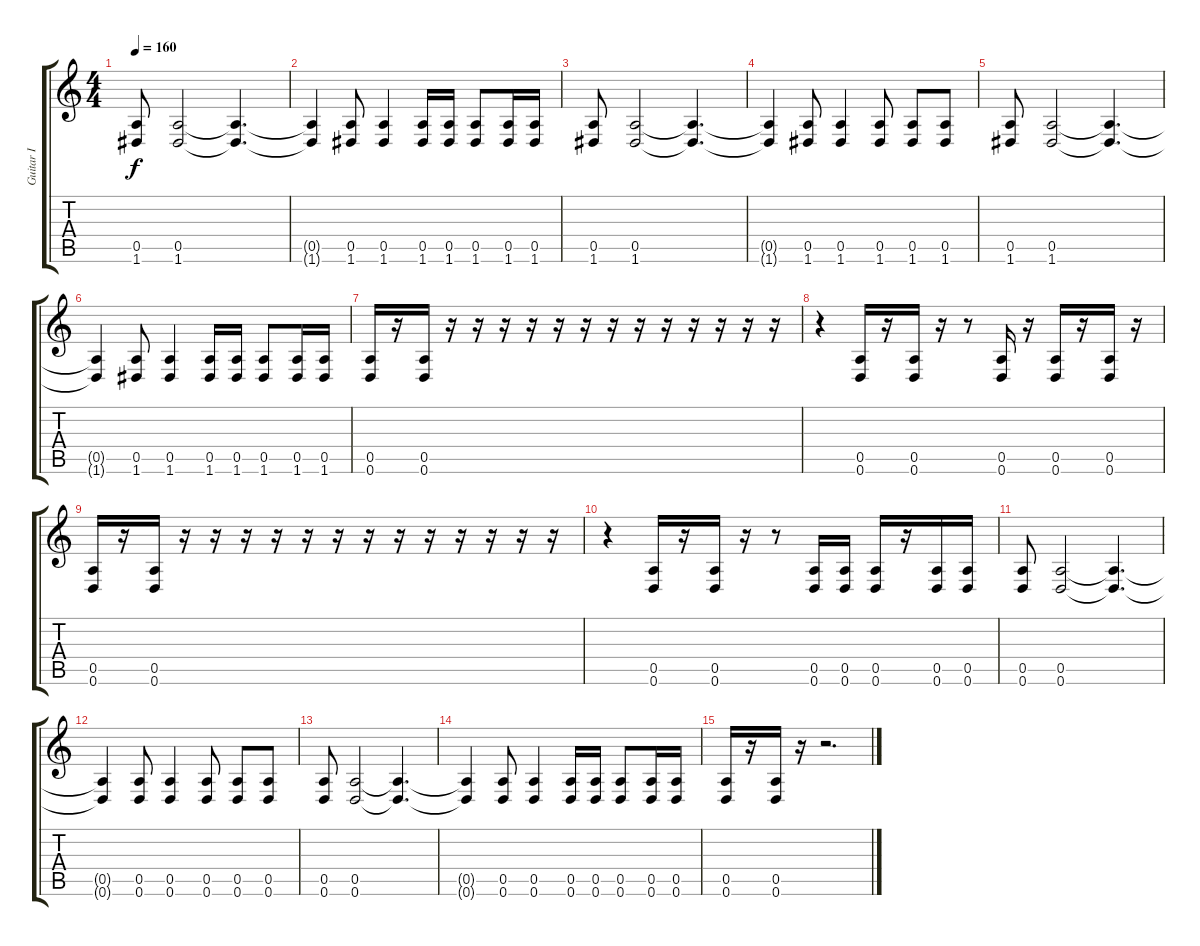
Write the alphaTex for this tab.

\track ("Guitar I" "Guitar I") {instrument distortionguitar}
\staff {score tabs}
\tuning (E4 B3 G3 D3 A2 D2) {hide}
\ts (4 4)
\tempo 160
\clef g2
\ks c
(0.5 1.6).8{dy f} (0.5 1.6).2 (0.5{t} 1.6{t}).4{d} |
(0.5{t} 1.6{t}).4 (0.5 1.6).8 (0.5 1.6).4 (0.5 1.6).16 (0.5 1.6).16 (0.5 1.6).8 (0.5 1.6).16 (0.5 1.6).16 |
(0.5 1.6).8 (0.5 1.6).2 (0.5{t} 1.6{t}).4{d} |
(0.5{t} 1.6{t}).4 (0.5 1.6).8 (0.5 1.6).4 (0.5 1.6).8 (0.5 1.6).8 (0.5 1.6).8 |
(0.5 1.6).8 (0.5 1.6).2 (0.5{t} 1.6{t}).4{d} |
(0.5{t} 1.6{t}).4 (0.5 1.6).8 (0.5 1.6).4 (0.5 1.6).16 (0.5 1.6).16 (0.5 1.6).8 (0.5 1.6).16 (0.5 1.6).16 |
(0.5 0.6).16 r.16 (0.5 0.6).16 r.16 r.16 r.16 r.16 r.16 r.16 r.16 r.16 r.16 r.16 r.16 r.16 r.16 |
r.4 (0.5 0.6).16 r.16 (0.5 0.6).16 r.16 r.8 (0.5 0.6).16 r.16 (0.5 0.6).16 r.16 (0.5 0.6).16 r.16 |
(0.5 0.6).16 r.16 (0.5 0.6).16 r.16 r.16 r.16 r.16 r.16 r.16 r.16 r.16 r.16 r.16 r.16 r.16 r.16 |
r.4 (0.5 0.6).16 r.16 (0.5 0.6).16 r.16 r.8 (0.5 0.6).16 (0.5 0.6).16 (0.5 0.6).16 r.16 (0.5 0.6).16 (0.5 0.6).16 |
(0.5 0.6).8 (0.5 0.6).2 (0.5{t} 0.6{t}).4{d} |
(0.5{t} 0.6{t}).4 (0.5 0.6).8 (0.5 0.6).4 (0.5 0.6).8 (0.5 0.6).8 (0.5 0.6).8 |
(0.5 0.6).8 (0.5 0.6).2 (0.5{t} 0.6{t}).4{d} |
(0.5{t} 0.6{t}).4 (0.5 0.6).8 (0.5 0.6).4 (0.5 0.6).16 (0.5 0.6).16 (0.5 0.6).8 (0.5 0.6).16 (0.5 0.6).16 |
(0.5 0.6).16 r.16 (0.5 0.6).16 r.16 r.2{d}
